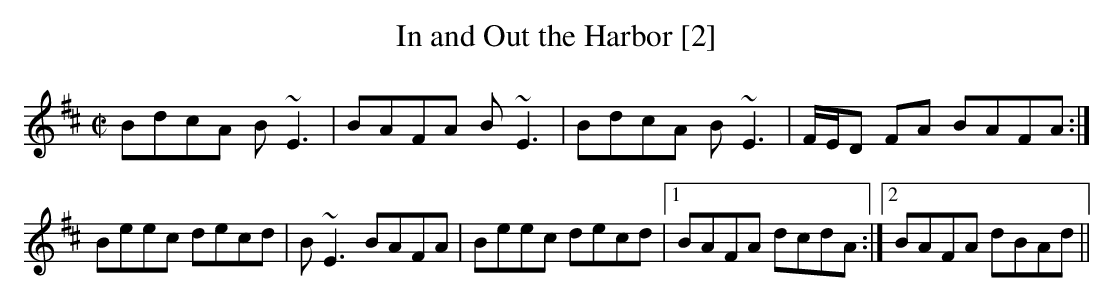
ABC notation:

X:1
T:In and Out the Harbor [2]
M:C|
L:1/8
K:EDor
BdcA B~E3|BAFA B~E3|BdcA B~E3|F/2E/2D FA BAFA:|
!Beec decd|B~E3 BAFA|Beec decd|1BAFA dcdA:|2BAFA dBAd||
